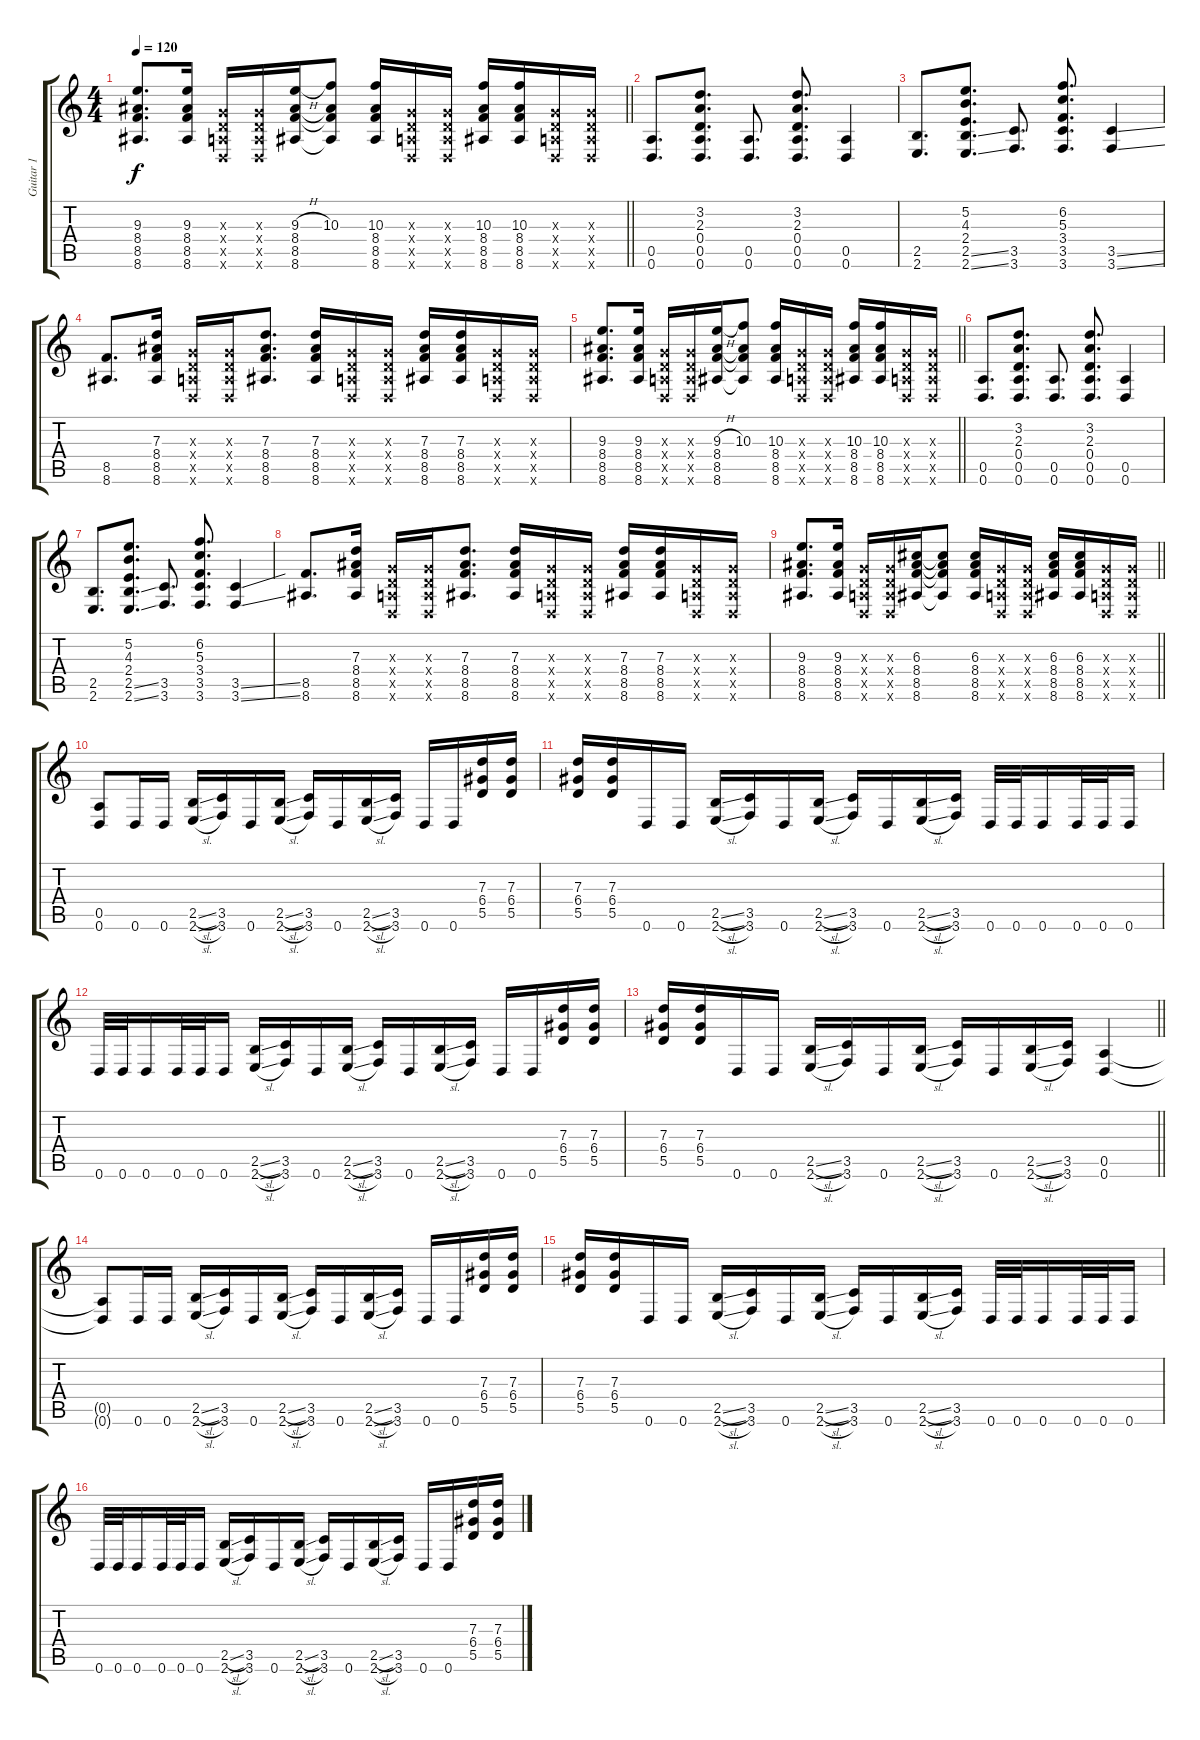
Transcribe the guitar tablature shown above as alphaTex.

\track ("Guitar 1" "Guitar 1") {instrument distortionguitar}
\staff {score tabs}
\tuning (E4 B3 G3 D3 A2 D2) {hide}
\ts (4 4)
\tempo 120
\clef g2
\barLineRight lightlight
\ks c
(9.3 8.4 8.5 8.6).8{d dy f} (9.3 8.4 8.5 8.6).16 (0.3{x} 0.4{x} 0.5{x} 0.6{x}).16 (0.3{x} 0.4{x} 0.5{x} 0.6{x}).16 (9.3{h} 8.4 8.5 8.6).16 (10.3 8.4{t} 8.5{t} 8.6{t}).8 (10.3 8.4 8.5 8.6).16 (0.3{x} 0.4{x} 0.5{x} 0.6{x}).16 (0.3{x} 0.4{x} 0.5{x} 0.6{x}).16 (10.3 8.4 8.5 8.6).16 (10.3 8.4 8.5 8.6).16 (0.3{x} 0.4{x} 0.5{x} 0.6{x}).16 (0.3{x} 0.4{x} 0.5{x} 0.6{x}).16 |
(0.5 0.6).8{d instrument distortionguitar} (3.2 2.3 0.4 0.5 0.6).8{d} (0.5 0.6).8{d} (3.2 2.3 0.4 0.5 0.6).8{d} (0.5 0.6).4 |
(2.5 2.6).8{d} (5.2 4.3 2.4 2.5{ss} 2.6{ss}).8{d} (3.5 3.6).8{d} (6.2 5.3 3.4 3.5 3.6).8{d} (3.5{ss} 3.6{ss}).4 |
(8.5 8.6).8{d instrument electricguitarjazz} (7.3 8.4 8.5 8.6).16 (0.3{x} 0.4{x} 0.5{x} 0.6{x}).16 (0.3{x} 0.4{x} 0.5{x} 0.6{x}).16 (7.3 8.4 8.5 8.6).8{d} (7.3 8.4 8.5 8.6).16 (0.3{x} 0.4{x} 0.5{x} 0.6{x}).16 (0.3{x} 0.4{x} 0.5{x} 0.6{x}).16 (7.3 8.4 8.5 8.6).16 (7.3 8.4 8.5 8.6).16 (0.3{x} 0.4{x} 0.5{x} 0.6{x}).16 (0.3{x} 0.4{x} 0.5{x} 0.6{x}).16 |
\barLineRight lightlight
(9.3 8.4 8.5 8.6).8{d} (9.3 8.4 8.5 8.6).16 (0.3{x} 0.4{x} 0.5{x} 0.6{x}).16 (0.3{x} 0.4{x} 0.5{x} 0.6{x}).16 (9.3{h} 8.4 8.5 8.6).16 (10.3 8.4{t} 8.5{t} 8.6{t}).8 (10.3 8.4 8.5 8.6).16 (0.3{x} 0.4{x} 0.5{x} 0.6{x}).16 (0.3{x} 0.4{x} 0.5{x} 0.6{x}).16 (10.3 8.4 8.5 8.6).16 (10.3 8.4 8.5 8.6).16 (0.3{x} 0.4{x} 0.5{x} 0.6{x}).16 (0.3{x} 0.4{x} 0.5{x} 0.6{x}).16 |
(0.5 0.6).8{d instrument distortionguitar} (3.2 2.3 0.4 0.5 0.6).8{d} (0.5 0.6).8{d} (3.2 2.3 0.4 0.5 0.6).8{d} (0.5 0.6).4 |
(2.5 2.6).8{d} (5.2 4.3 2.4 2.5{ss} 2.6{ss}).8{d} (3.5 3.6).8{d} (6.2 5.3 3.4 3.5 3.6).8{d} (3.5{ss} 3.6{ss}).4 |
(8.5 8.6).8{d instrument electricguitarjazz} (7.3 8.4 8.5 8.6).16 (0.3{x} 0.4{x} 0.5{x} 0.6{x}).16 (0.3{x} 0.4{x} 0.5{x} 0.6{x}).16 (7.3 8.4 8.5 8.6).8{d} (7.3 8.4 8.5 8.6).16 (0.3{x} 0.4{x} 0.5{x} 0.6{x}).16 (0.3{x} 0.4{x} 0.5{x} 0.6{x}).16 (7.3 8.4 8.5 8.6).16 (7.3 8.4 8.5 8.6).16 (0.3{x} 0.4{x} 0.5{x} 0.6{x}).16 (0.3{x} 0.4{x} 0.5{x} 0.6{x}).16 |
\barLineRight lightlight
(9.3 8.4 8.5 8.6).8{d} (9.3 8.4 8.5 8.6).16 (0.3{x} 0.4{x} 0.5{x} 0.6{x}).16 (0.3{x} 0.4{x} 0.5{x} 0.6{x}).16 (6.3 8.4 8.5 8.6).16{instrument distortionguitar} (6.3{t} 8.4{t} 8.5{t} 8.6{t}).8 (6.3 8.4 8.5 8.6).16 (0.3{x} 0.4{x} 0.5{x} 0.6{x}).16 (0.3{x} 0.4{x} 0.5{x} 0.6{x}).16 (6.3 8.4 8.5 8.6).16 (6.3 8.4 8.5 8.6).16 (0.3{x} 0.4{x} 0.5{x} 0.6{x}).16 (0.3{x} 0.4{x} 0.5{x} 0.6{x}).16 |
\section ("" "")
(0.5 0.6).8{instrument distortionguitar} 0.6.16 0.6.16 (2.5{sl} 2.6{sl}).16 (3.5 3.6).16 0.6.16 (2.5{sl} 2.6{sl}).16 (3.5 3.6).16 0.6.16 (2.5{sl} 2.6{sl}).16 (3.5 3.6).16 0.6.16 0.6.16 (7.3 6.4 5.5).16 (7.3 6.4 5.5).16 |
(7.3 6.4 5.5).16 (7.3 6.4 5.5).16 0.6.16 0.6.16 (2.5{sl} 2.6{sl}).16 (3.5 3.6).16 0.6.16 (2.5{sl} 2.6{sl}).16 (3.5 3.6).16 0.6.16 (2.5{sl} 2.6{sl}).16 (3.5 3.6).16 0.6.32 0.6.32 0.6.16 0.6.32 0.6.32 0.6.16 |
0.6.32 0.6.32 0.6.16 0.6.32 0.6.32 0.6.16 (2.5{sl} 2.6{sl}).16 (3.5 3.6).16 0.6.16 (2.5{sl} 2.6{sl}).16 (3.5 3.6).16 0.6.16 (2.5{sl} 2.6{sl}).16 (3.5 3.6).16 0.6.16 0.6.16 (7.3 6.4 5.5).16 (7.3 6.4 5.5).16 |
\barLineRight lightlight
(7.3 6.4 5.5).16 (7.3 6.4 5.5).16 0.6.16 0.6.16 (2.5{sl} 2.6{sl}).16 (3.5 3.6).16 0.6.16 (2.5{sl} 2.6{sl}).16 (3.5 3.6).16 0.6.16 (2.5{sl} 2.6{sl}).16 (3.5 3.6).16 (0.5 0.6).4 |
(0.5{t} 0.6{t}).8 0.6.16 0.6.16 (2.5{sl} 2.6{sl}).16 (3.5 3.6).16 0.6.16 (2.5{sl} 2.6{sl}).16 (3.5 3.6).16 0.6.16 (2.5{sl} 2.6{sl}).16 (3.5 3.6).16 0.6.16 0.6.16 (7.3 6.4 5.5).16 (7.3 6.4 5.5).16 |
(7.3 6.4 5.5).16 (7.3 6.4 5.5).16 0.6.16 0.6.16 (2.5{sl} 2.6{sl}).16 (3.5 3.6).16 0.6.16 (2.5{sl} 2.6{sl}).16 (3.5 3.6).16 0.6.16 (2.5{sl} 2.6{sl}).16 (3.5 3.6).16 0.6.32 0.6.32 0.6.16 0.6.32 0.6.32 0.6.16 |
0.6.32 0.6.32 0.6.16 0.6.32 0.6.32 0.6.16 (2.5{sl} 2.6{sl}).16 (3.5 3.6).16 0.6.16 (2.5{sl} 2.6{sl}).16 (3.5 3.6).16 0.6.16 (2.5{sl} 2.6{sl}).16 (3.5 3.6).16 0.6.16 0.6.16 (7.3 6.4 5.5).16 (7.3 6.4 5.5).16
